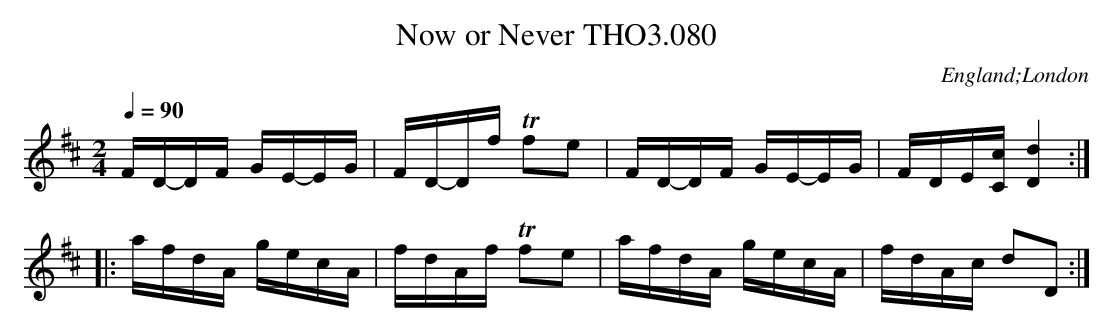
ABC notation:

X:1
T:Now or Never THO3.080
O:England;London
M:2/4
L:1/16
Q:1/4=90
K:D
FD-DF GE-EG|FD-Df Tf2e2|FD-DF GE-EG|FDE[cC] [d4D4]:|
|:afdA gecA|fdAf Tf2e2|afdA gecA|fdAc d2D2:|
